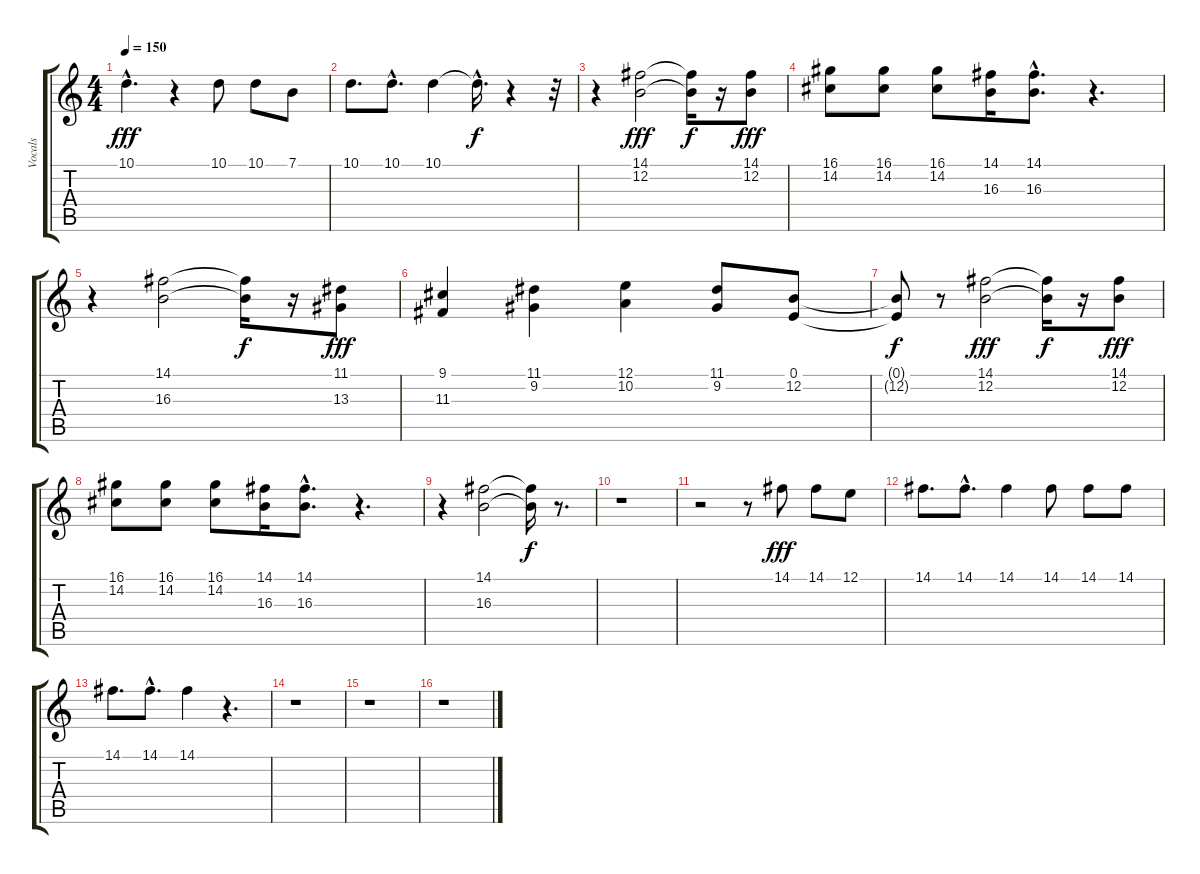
\track ("Vocals" "Vocals") {instrument voiceoohs}
\staff {score tabs}
\tuning (E4 B3 G3 D3 A2 E2) {hide}
\ts (4 4)
\tempo 150
\clef g2
\ks c
10.1{hac}.4{d dy fff} r.4 10.1.8 10.1.8 7.1.8 |
10.1.8{d} 10.1{hac}.8{d} 10.1.4 10.1{hac t}.16{d dy f} r.4 r.32 |
r.4 (14.1 12.2).2{dy fff} (14.1{t} 12.2{t}).16{dy f} r.16 (14.1 12.2).8{dy fff} |
(16.1 14.2).8 (16.1 14.2).8 (16.1 14.2).8 (14.1 16.3).16 (14.1{hac} 16.3{hac}).8{d} r.4{d} |
r.4 (14.1 16.3).2 (14.1{t} 16.3{t}).16{dy f} r.16 (11.1 13.3).8{dy fff} |
(9.1 11.3).4 (11.1 9.2).4 (12.1 10.2).4 (11.1 9.2).8 (0.1 12.2).8 |
(0.1{t} 12.2{t}).8{dy f} r.8 (14.1 12.2).2{dy fff} (14.1{t} 12.2{t}).16{dy f} r.16 (14.1 12.2).8{dy fff} |
(16.1 14.2).8 (16.1 14.2).8 (16.1 14.2).8 (14.1 16.3).16 (14.1{hac} 16.3{hac}).8{d} r.4{d} |
r.4 (14.1 16.3).2 (14.1{t} 16.3{t}).16{dy f} r.8{d} |
r.1 |
r.2 r.8 14.1.8{dy fff} 14.1.8 12.1.8 |
14.1.8{d} 14.1{hac}.8{d} 14.1.4 14.1.8 14.1.8 14.1.8 |
14.1.8{d} 14.1{hac}.8{d} 14.1.4 r.4{d} |
r.1 |
r.1 |
r.1
